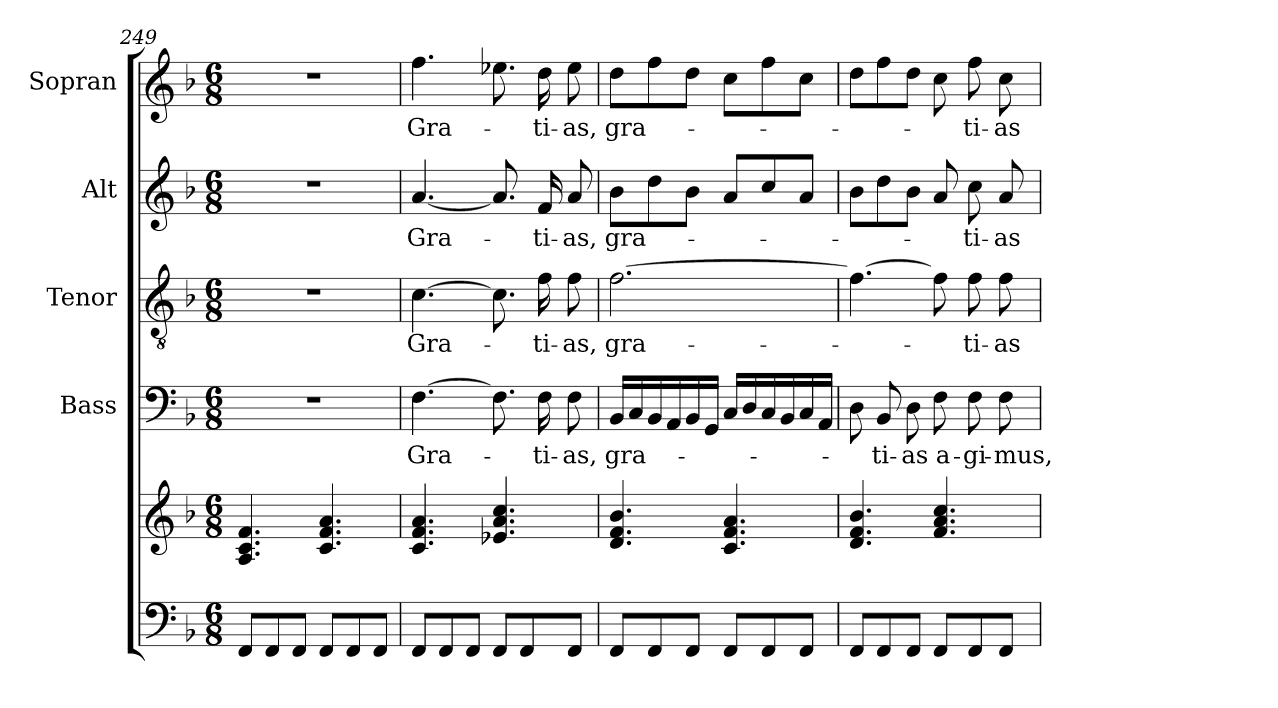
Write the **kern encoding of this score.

**kern	**kern	**kern	**text	**kern	**text	**kern	**text	**kern	**text
*part5	*part5	*part4	*part4	*part3	*part3	*part2	*part2	*part1	*part1
*staff6	*staff5	*staff4	*staff4	*staff3	*staff3	*staff2	*staff2	*staff1	*staff1
*	*	*I"Bass	*	*I"Tenor	*	*I"Alt	*	*I"Sopran	*
*	*	*I'B.	*	*I'T.	*	*I'A.	*	*I'S.	*
!!LO:PB:g=z
*clefF4	*clefG2	*clefF4	*	*clefGv2	*	*clefG2	*	*clefG2	*
*k[b-]	*k[b-]	*k[b-]	*	*k[b-]	*	*k[b-]	*	*k[b-]	*
*F:	*F:	*F:	*	*F:	*	*F:	*	*F:	*
*M6/8	*M6/8	*M6/8	*	*M6/8	*	*M6/8	*	*M6/8	*
=249	=249	=249	=249	=249	=249	=249	=249	=249	=249
8FF/L	4.A/ 4.c/ 4.f/	2.r	.	2.r	.	2.r	.	2.r	.
8FF/	.	.	.	.	.	.	.	.	.
8FF/J	.	.	.	.	.	.	.	.	.
8FF/L	4.c/ 4.f/ 4.a/	.	.	.	.	.	.	.	.
8FF/	.	.	.	.	.	.	.	.	.
8FF/J	.	.	.	.	.	.	.	.	.
=250	=250	=250	=250	=250	=250	=250	=250	=250	=250
!	!	!	!LO:LY:b	!	!LO:LY:b	!	!LO:LY:b	!	!LO:LY:b
8FF/L	4.c/ 4.f/ 4.a/	[4.F\	Gra-	[4.c\	Gra-	[4.a/	Gra-	4.ff\	Gra-
8FF/	.	.	.	.	.	.	.	.	.
8FF/J	.	.	.	.	.	.	.	.	.
8FF/L	4.e-X/ 4.a/ 4.cc/	8.F\]	.	8.c\]	.	8.a/]	.	8.ee-X\	.
8FF/	.	.	.	.	.	.	.	.	.
!	!	!	!LO:LY:b	!	!LO:LY:b	!	!LO:LY:b	!	!LO:LY:b
.	.	16F\	-ti-	16f\	-ti-	16f/	-ti-	16dd\	-ti-
!	!	!	!LO:LY:b	!	!LO:LY:b	!	!LO:LY:b	!	!LO:LY:b
8FF/J	.	8F\	-as,	8f\	-as,	8a/	-as,	8ee-\	-as,
=251	=251	=251	=251	=251	=251	=251	=251	=251	=251
!	!	!	!LO:LY:b	!	!LO:LY:b	!	!LO:LY:b	!	!LO:LY:b
8FF/L	4.d/ 4.f/ 4.b-/	16BB-/LL	gra-	[2.f\	gra-	8b-\L	gra-	8dd\L	gra-
.	.	16C/	.	.	.	.	.	.	.
8FF/	.	16BB-/	.	.	.	8dd\	.	8ff\	.
.	.	16AA/	.	.	.	.	.	.	.
8FF/J	.	16BB-/	.	.	.	8b-\J	.	8dd\J	.
.	.	16GG/JJ	.	.	.	.	.	.	.
8FF/L	4.c/ 4.f/ 4.a/	16C/LL	.	.	.	8a/L	.	8cc\L	.
.	.	16D/	.	.	.	.	.	.	.
8FF/	.	16C/	.	.	.	8cc/	.	8ff\	.
.	.	16BB-/	.	.	.	.	.	.	.
8FF/J	.	16C/	.	.	.	8a/J	.	8cc\J	.
.	.	16AA/JJ	.	.	.	.	.	.	.
=252	=252	=252	=252	=252	=252	=252	=252	=252	=252
8FF/L	4.d/ 4.f/ 4.b-/	8D\	.	4.f\_	.	8b-\L	.	8dd\L	.
!	!	!	!LO:LY:b	!	!	!	!	!	!
8FF/	.	8BB-/	-ti-	.	.	8dd\	.	8ff\	.
!	!	!	!LO:LY:b	!	!	!	!	!	!
8FF/J	.	8D\	-as	.	.	8b-\J	.	8dd\J	.
!	!	!	!LO:LY:b	!	!	!	!	!	!
8FF/L	4.f/ 4.a/ 4.cc/	8F\	a-	8f\]	.	8a/	.	8cc\	.
!	!	!	!LO:LY:b	!	!LO:LY:b	!	!LO:LY:b	!	!LO:LY:b
8FF/	.	8F\	-gi-	8f\	-ti-	8cc\	-ti-	8ff\	-ti-
!	!	!	!LO:LY:b	!	!LO:LY:b	!	!LO:LY:b	!	!LO:LY:b
8FF/J	.	8F\	-mus,	8f\	-as	8a/	-as	8cc\	-as
=	=	=	=	=	=	=	=	=	=
*-	*-	*-	*-	*-	*-	*-	*-	*-	*-
